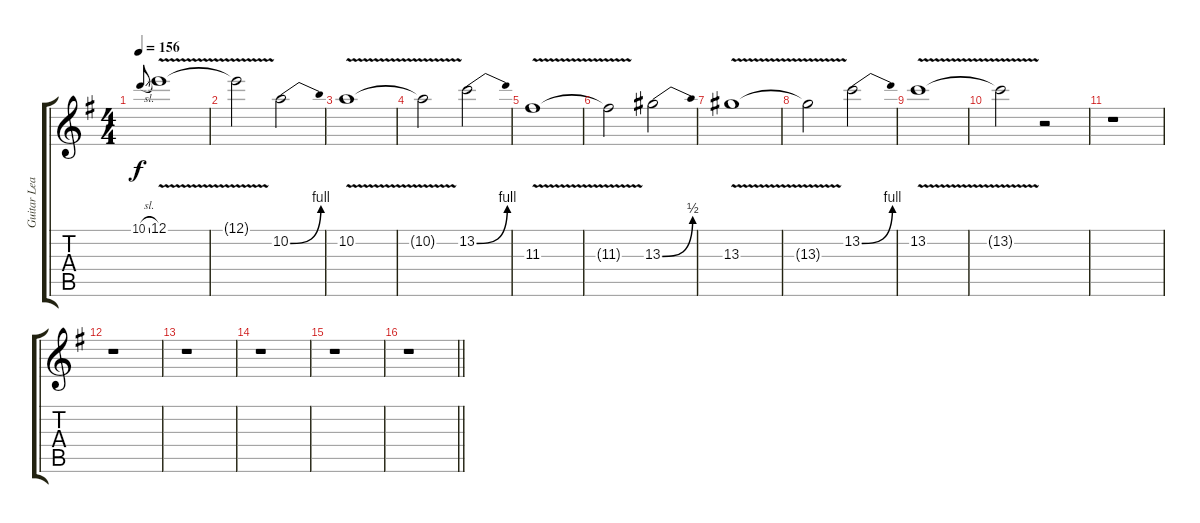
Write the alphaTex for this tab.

\track ("Guitar Lead 1" "Guitar Lea") {instrument overdrivenguitar}
\staff {score tabs}
\tuning (E4 B3 G3 D3 A2 E2) {hide}
\ts (4 4)
\tempo 156
\clef g2
\ks g
10.1{sl}.8{gr onbeat dy f} 12.1{v}.1 |
12.1{t}.2 10.2{be (bend 0 0 60 4)}.2 |
10.2{v}.1 |
10.2{t}.2 13.2{be (bend 0 0 60 4)}.2 |
11.3{v}.1 |
11.3{t}.2 13.3{be (bend 0 0 60 2)}.2 |
13.3{v}.1 |
13.3{t}.2 13.2{be (bend 0 0 60 4)}.2 |
13.2{v}.1 |
13.2{t}.2 r.2 |
r.1 |
r.1 |
r.1 |
r.1 |
r.1 |
\barLineRight lightlight
r.1
